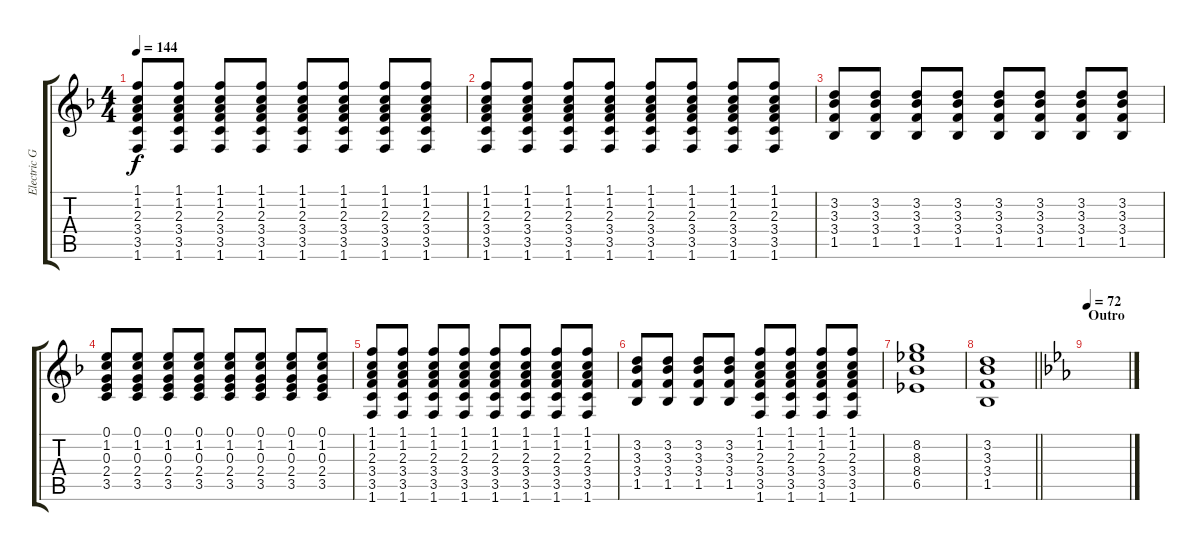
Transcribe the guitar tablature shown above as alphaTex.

\track ("Electric Guitar" "Electric G") {instrument electricguitarclean}
\staff {score tabs}
\tuning (E4 B3 G3 D3 A2 E2) {hide}
\ts (4 4)
\tempo 144
\clef g2
\ks f
(1.1 1.2 2.3 3.4 3.5 1.6).8{dy f} (1.1 1.2 2.3 3.4 3.5 1.6).8 (1.1 1.2 2.3 3.4 3.5 1.6).8 (1.1 1.2 2.3 3.4 3.5 1.6).8 (1.1 1.2 2.3 3.4 3.5 1.6).8 (1.1 1.2 2.3 3.4 3.5 1.6).8 (1.1 1.2 2.3 3.4 3.5 1.6).8 (1.1 1.2 2.3 3.4 3.5 1.6).8 |
(1.1 1.2 2.3 3.4 3.5 1.6).8 (1.1 1.2 2.3 3.4 3.5 1.6).8 (1.1 1.2 2.3 3.4 3.5 1.6).8 (1.1 1.2 2.3 3.4 3.5 1.6).8 (1.1 1.2 2.3 3.4 3.5 1.6).8 (1.1 1.2 2.3 3.4 3.5 1.6).8 (1.1 1.2 2.3 3.4 3.5 1.6).8 (1.1 1.2 2.3 3.4 3.5 1.6).8 |
(3.2 3.3 3.4 1.5).8 (3.2 3.3 3.4 1.5).8 (3.2 3.3 3.4 1.5).8 (3.2 3.3 3.4 1.5).8 (3.2 3.3 3.4 1.5).8 (3.2 3.3 3.4 1.5).8 (3.2 3.3 3.4 1.5).8 (3.2 3.3 3.4 1.5).8 |
(0.1 1.2 0.3 2.4 3.5).8 (0.1 1.2 0.3 2.4 3.5).8 (0.1 1.2 0.3 2.4 3.5).8 (0.1 1.2 0.3 2.4 3.5).8 (0.1 1.2 0.3 2.4 3.5).8 (0.1 1.2 0.3 2.4 3.5).8 (0.1 1.2 0.3 2.4 3.5).8 (0.1 1.2 0.3 2.4 3.5).8 |
(1.1 1.2 2.3 3.4 3.5 1.6).8 (1.1 1.2 2.3 3.4 3.5 1.6).8 (1.1 1.2 2.3 3.4 3.5 1.6).8 (1.1 1.2 2.3 3.4 3.5 1.6).8 (1.1 1.2 2.3 3.4 3.5 1.6).8 (1.1 1.2 2.3 3.4 3.5 1.6).8 (1.1 1.2 2.3 3.4 3.5 1.6).8 (1.1 1.2 2.3 3.4 3.5 1.6).8 |
(3.2 3.3 3.4 1.5).8 (3.2 3.3 3.4 1.5).8 (3.2 3.3 3.4 1.5).8 (3.2 3.3 3.4 1.5).8 (1.1 1.2 2.3 3.4 3.5 1.6).8 (1.1 1.2 2.3 3.4 3.5 1.6).8 (1.1 1.2 2.3 3.4 3.5 1.6).8 (1.1 1.2 2.3 3.4 3.5 1.6).8 |
(8.2 8.3 8.4 6.5).1 |
\barLineRight lightlight
(3.2 3.3 3.4 1.5).1 |
\section ("" "Outro")
\tempo 72
\ks eb
